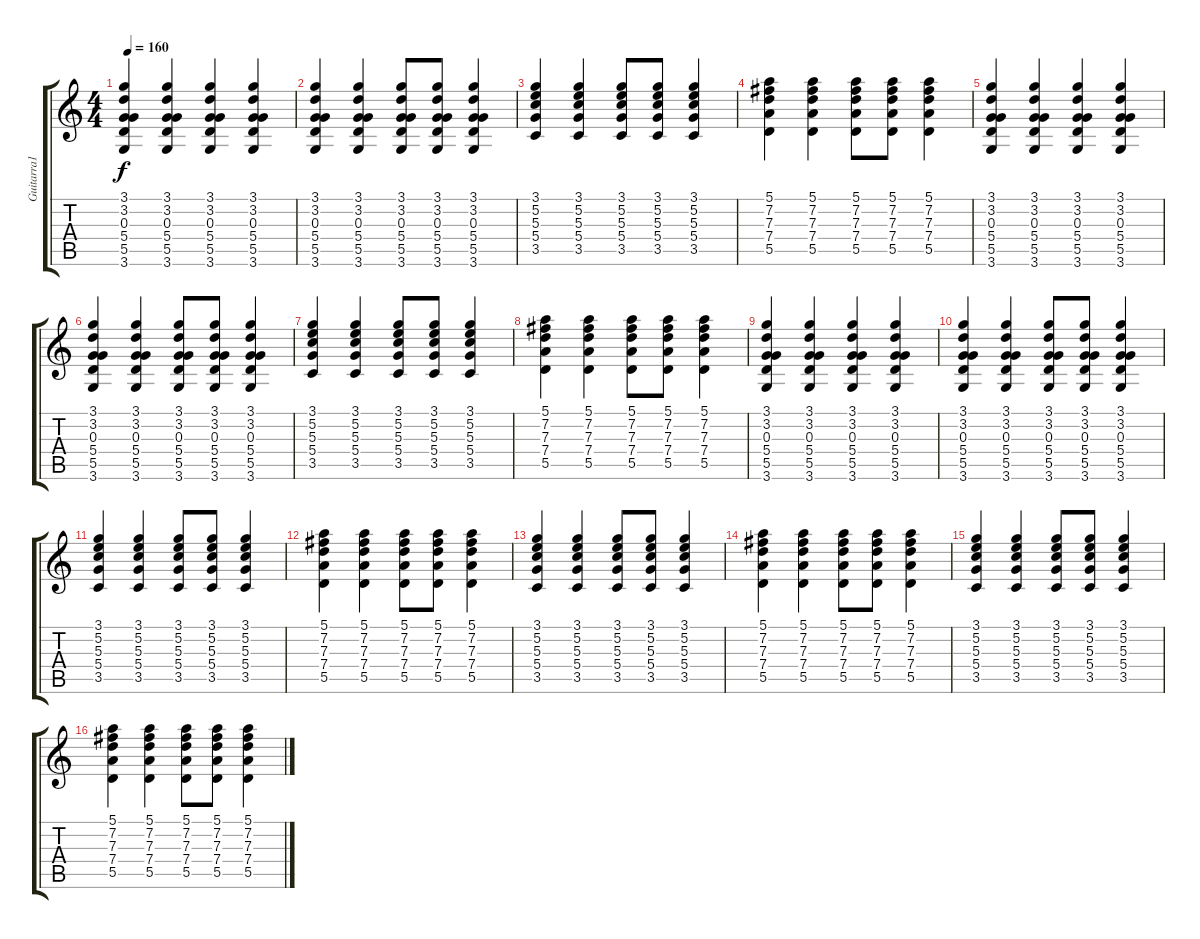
\track ("Guitarra1" "Guitarra1") {instrument electricguitarclean}
\staff {score tabs}
\tuning (E4 B3 G3 D3 A2 E2) {hide}
\ts (4 4)
\tempo 160
\clef g2
\ks c
(3.1 3.2 0.3 5.4 5.5 3.6).4{dy f} (3.1 3.2 0.3 5.4 5.5 3.6).4 (3.1 3.2 0.3 5.4 5.5 3.6).4 (3.1 3.2 0.3 5.4 5.5 3.6).4 |
(3.1 3.2 0.3 5.4 5.5 3.6).4 (3.1 3.2 0.3 5.4 5.5 3.6).4 (3.1 3.2 0.3 5.4 5.5 3.6).8 (3.1 3.2 0.3 5.4 5.5 3.6).8 (3.1 3.2 0.3 5.4 5.5 3.6).4 |
(3.1 5.2 5.3 5.4 3.5).4 (3.1 5.2 5.3 5.4 3.5).4 (3.1 5.2 5.3 5.4 3.5).8 (3.1 5.2 5.3 5.4 3.5).8 (3.1 5.2 5.3 5.4 3.5).4 |
(5.1 7.2 7.3 7.4 5.5).4 (5.1 7.2 7.3 7.4 5.5).4 (5.1 7.2 7.3 7.4 5.5).8 (5.1 7.2 7.3 7.4 5.5).8 (5.1 7.2 7.3 7.4 5.5).4 |
(3.1 3.2 0.3 5.4 5.5 3.6).4 (3.1 3.2 0.3 5.4 5.5 3.6).4 (3.1 3.2 0.3 5.4 5.5 3.6).4 (3.1 3.2 0.3 5.4 5.5 3.6).4 |
(3.1 3.2 0.3 5.4 5.5 3.6).4 (3.1 3.2 0.3 5.4 5.5 3.6).4 (3.1 3.2 0.3 5.4 5.5 3.6).8 (3.1 3.2 0.3 5.4 5.5 3.6).8 (3.1 3.2 0.3 5.4 5.5 3.6).4 |
(3.1 5.2 5.3 5.4 3.5).4 (3.1 5.2 5.3 5.4 3.5).4 (3.1 5.2 5.3 5.4 3.5).8 (3.1 5.2 5.3 5.4 3.5).8 (3.1 5.2 5.3 5.4 3.5).4 |
(5.1 7.2 7.3 7.4 5.5).4 (5.1 7.2 7.3 7.4 5.5).4 (5.1 7.2 7.3 7.4 5.5).8 (5.1 7.2 7.3 7.4 5.5).8 (5.1 7.2 7.3 7.4 5.5).4 |
(3.1 3.2 0.3 5.4 5.5 3.6).4 (3.1 3.2 0.3 5.4 5.5 3.6).4 (3.1 3.2 0.3 5.4 5.5 3.6).4 (3.1 3.2 0.3 5.4 5.5 3.6).4 |
(3.1 3.2 0.3 5.4 5.5 3.6).4 (3.1 3.2 0.3 5.4 5.5 3.6).4 (3.1 3.2 0.3 5.4 5.5 3.6).8 (3.1 3.2 0.3 5.4 5.5 3.6).8 (3.1 3.2 0.3 5.4 5.5 3.6).4 |
(3.1 5.2 5.3 5.4 3.5).4 (3.1 5.2 5.3 5.4 3.5).4 (3.1 5.2 5.3 5.4 3.5).8 (3.1 5.2 5.3 5.4 3.5).8 (3.1 5.2 5.3 5.4 3.5).4 |
(5.1 7.2 7.3 7.4 5.5).4 (5.1 7.2 7.3 7.4 5.5).4 (5.1 7.2 7.3 7.4 5.5).8 (5.1 7.2 7.3 7.4 5.5).8 (5.1 7.2 7.3 7.4 5.5).4 |
(3.1 5.2 5.3 5.4 3.5).4 (3.1 5.2 5.3 5.4 3.5).4 (3.1 5.2 5.3 5.4 3.5).8 (3.1 5.2 5.3 5.4 3.5).8 (3.1 5.2 5.3 5.4 3.5).4 |
(5.1 7.2 7.3 7.4 5.5).4 (5.1 7.2 7.3 7.4 5.5).4 (5.1 7.2 7.3 7.4 5.5).8 (5.1 7.2 7.3 7.4 5.5).8 (5.1 7.2 7.3 7.4 5.5).4 |
(3.1 5.2 5.3 5.4 3.5).4 (3.1 5.2 5.3 5.4 3.5).4 (3.1 5.2 5.3 5.4 3.5).8 (3.1 5.2 5.3 5.4 3.5).8 (3.1 5.2 5.3 5.4 3.5).4 |
(5.1 7.2 7.3 7.4 5.5).4 (5.1 7.2 7.3 7.4 5.5).4 (5.1 7.2 7.3 7.4 5.5).8 (5.1 7.2 7.3 7.4 5.5).8 (5.1 7.2 7.3 7.4 5.5).4
